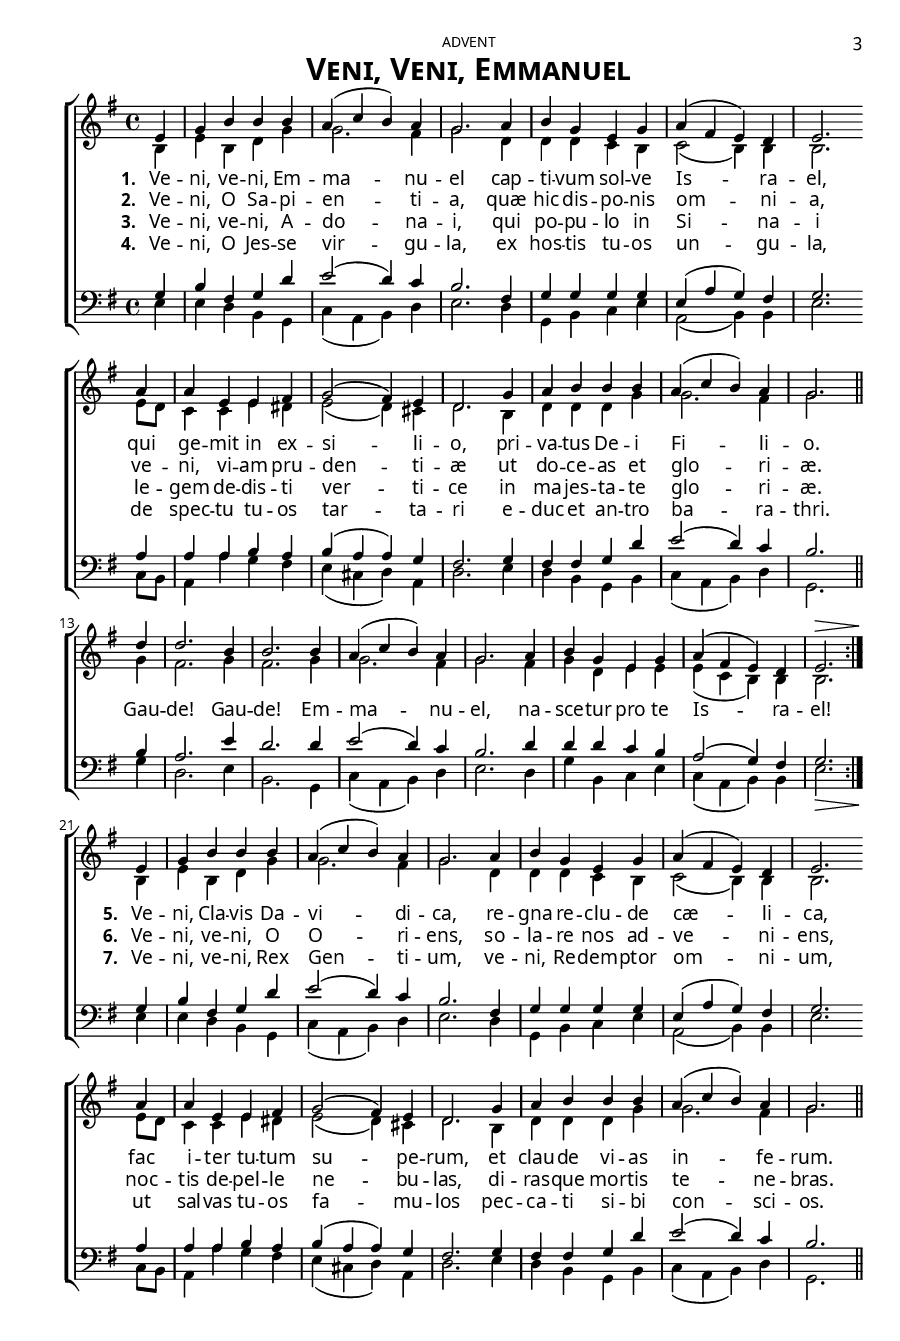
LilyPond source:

\version "2.14.2"
\include "../util.ly"
\header {
  title = \markup{\override #'(font-name . "Garamond Premier Pro Semibold"){ \abs-fontsize #15 \smallCapsOldStyle"Veni, Veni, Emmanuel"}}
  %composer = \markup\oldStyleNum"Gregorian"
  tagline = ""
}
\paper {
  paper-height = 9\in
  paper-width = 6\in
  indent = 0\in
  %system-system-spacing = #'((basic-distance . 10) (padding . 0))
  system-system-spacing =
    #'((basic-distance . 0)
       (minimum-distance . 0)
       (padding . -10)
       (stretchability . 100))
  ragged-last-bottom = ##f
  ragged-bottom = ##f
  two-sided = ##t
  inner-margin = 0.5\in
  outer-margin = 0.25\in
  top-margin = 0.25\in
  bottom-margin = 0.25\in
  first-page-number = #003
  print-first-page-number = ##t
  headerLine = \markup{\override #'(font-name . "Garamond Premier Pro") \smallCaps advent}
  oddHeaderMarkup = \markup\fill-line{
     \override #'(font-name . "Garamond Premier Pro")\abs-fontsize #8.5
     \combine 
        \fill-line{"" \on-the-fly #print-page-number-check-first
        \oldStylePageNum""
        }
        \fill-line{\headerLine}
  }
  evenHeaderMarkup = \markup {
     \override #'(font-name . "Garamond Premier Pro")\abs-fontsize #8.5
     \combine
        \on-the-fly #print-page-number-check-first
        \oldStylePageNum""
        \fill-line{\headerLine}
  }
}
#(set-global-staff-size 15) \paper{ #(define fonts (make-pango-font-tree "GoudyOlSt BT" "Garamond Premier Pro" "Garamond Premier Pro" (/ 15 20))) }
global = {
  \key g \major
  \time 4/4
  \autoBeamOff
  \override DynamicLineSpanner #'staff-padding = #0.0
  \override DynamicLineSpanner #'Y-extent = #'(-0 . 0)
}

sopMusic = \relative c' {
  \repeat volta 2{
    \partial 4 e4 |
    g b b b |
    a( c b) a |
    g2. a4 |
    b g e g |
    
    a( fis e) d |
    e2. \bar""\break a4 |
    a e e fis |
    g2( fis4) e |
    
    d2. g4 |
    a b b b |
    a( c b) a |
    \partial 2. g2. \bar "||" \break
    
    \partial 4 d'4 |
    d2. b4 |
    b2. b4 |
    a( c b) a |
    g2. a4 |
    b g e g |
    a( fis e) d |
    \partial 2. <<e2. {s2^\> s8. s16\!}>>  \break
  }
  
  
  \partial 4 e4 |
  g b b b |
  a( c b) a |
  g2. a4 |
  b g e g |
  
  a( fis e) d |
  e2. \bar""\break a4 |
  a e e fis |
  g2( fis4) e |
  
  d2. g4 |
  a b b b |
  a( c b) a |
  \partial 2. g2. \bar "||" \break
}
sopWords = \lyricmode {
  
}

altoMusic = \relative c' {
  b4 |
  e b d g |
  g2. fis4 |
  g2. d4 |
  d d c b |
  
  c2(  b4) b |
  b2. e8[ d] |
  c4 c e dis |
  e2( d4) cis |
  
  d2. b4 |
  d d d g |
  g2. fis4 |
  g2. |
  
  g4 |
  fis2. g4 |
  fis2. g4 |
  g2. fis4 |
  g2. fis4 |
  g d e e |
  e( c b) b |
  b2.
  
  
  
  
  b4 |
  e b d g |
  g2. fis4 |
  g2. d4 |
  d d c b |
  
  c2(  b4) b |
  b2. e8[ d] |
  c4 c e dis |
  e2( d4) cis |
  
  d2. b4 |
  d d d g |
  g2. fis4 |
  g2. |
}
altoWords = \lyricmode {
  \dropLyricsVII
  \set stanza = #"1. "
  Ve -- ni, ve -- ni, Em -- ma -- nu -- el
  cap -- ti -- vum sol -- ve Is -- ra -- el,
  qui ge -- mit in ex -- si -- li -- o,
  pri -- va -- tus De -- i Fi -- li -- o.
  
  Gau -- de! Gau -- de! Em -- ma -- nu -- el,
  na -- sce -- tur pro te Is -- ra -- el!
  
  
  \set stanza = #"5. "
  Ve -- ni, Cla -- vis Da -- vi -- di -- ca,
  re -- gna re -- clu -- de cæ -- li -- ca,
  fac i -- ter tu -- tum su -- pe -- rum,
  et clau -- de vi -- as in -- fe -- rum.
}
altoWordsII = \lyricmode {
  \dropLyricsVII
  \set stanza = #"2. "
  Ve -- ni, O Sa -- pi -- en -- ti -- a,
  quæ hic dis -- po -- nis om -- ni -- a,
  ve -- ni, vi -- am pru -- den -- ti -- æ
  ut do -- ce -- as et glo -- ri -- æ.
  
  \repeat unfold 16\skip1
  \set stanza = #"6. "
  Ve -- ni, ve -- ni, O O -- ri -- ens,
  so -- la -- re nos ad -- ve -- ni -- ens,
  noc -- tis de -- pel -- le ne -- bu -- las,
  di -- ras -- que mor -- tis te -- ne -- bras.
}
altoWordsIII = \lyricmode {
  \dropLyricsVII
  \set stanza = #"3. "
  Ve -- ni, ve -- ni, A -- do -- na -- i,
  qui po -- pu -- lo in Si -- na -- i
  le -- gem de -- dis -- ti ver -- ti -- ce
  in ma -- jes -- ta -- te glo -- ri -- æ.
  
  \repeat unfold16\skip1
  \set stanza = #"7. "
  Ve -- ni, ve -- ni, Rex Gen -- ti -- um,
  ve -- ni, Re -- dem -- ptor om -- ni -- um,
  ut sal -- vas tu -- os fa -- mu -- los
  pec -- ca -- ti si -- bi con -- sci -- os.
}
altoWordsIV = \lyricmode {
  \dropLyricsVII
  \set stanza = #"4. "
  Ve -- ni, O Jes -- se vir -- gu -- la,
  ex hos -- tis tu -- os un -- gu -- la,
  de spec -- tu tu -- os tar -- ta -- ri
  e -- duc et an -- tro ba -- ra -- thri.
}
altoWordsV = \lyricmode {
}
altoWordsVI = \lyricmode {
}
altoWordsVII = \lyricmode {
}
tenorMusic = \relative c' {
  g4 |
  b fis g d' |
  e2( d4) c |
  b2. fis4 |
  g g g g |
  
  e( a g) fis |
  g2. a4 |
  a a b a |
  b( a a) g |
  
  fis2. g4 |
  fis fis g d' |
  e2( d4) c |
  b2. |
  
  b4 |
  a2. e'4 |
  d2. d4 |
  e2( d4) c |
  b2. d4 |
  d d c b |
  a2( g4) fis |
  <<g2. {s2_\> s8. s16\!}>>
  
  
  
  
  g4 |
  b fis g d' |
  e2( d4) c |
  b2. fis4 |
  g g g g |
  
  e( a g) fis |
  g2. a4 |
  a a b a |
  b( a a) g |
  
  fis2. g4 |
  fis fis g d' |
  e2( d4) c |
  b2. |
}
tenorWords = \lyricmode {

}

bassMusic = \relative c {
  e4 |
  e d b g |
  c( a b) d |
  e2. d4 |
  g, b c e |
  
  a,2( b4) b |
  e2. c8[ b] |
  a4 a' g fis |
  e( cis d) a |
  
  d2. e4 |
  d b g b |
  c( a b) d |
  g,2. |
  
  g'4 |
  d2. e4 |
  b2. g4 |
  c( a b) d |
  e2. d4 |
  g b, c e |
  c( a b) b |
  e2.
  
  
  
  
  e4 |
  e d b g |
  c( a b) d |
  e2. d4 |
  g, b c e |
  
  a,2( b4) b |
  e2. c8[ b] |
  a4 a' g fis |
  e( cis d) a |
  
  d2. e4 |
  d b g b |
  c( a b) d |
  g,2. |
}
bassWords = \lyricmode {

}

\score {
  <<
   \new ChoirStaff <<
%    \new Lyrics = sopranos \with { \override VerticalAxisGroup #'nonstaff-relatedstaff-spacing = #'((basic-distance . 1)) }
    \new Staff = women <<
      \new Voice = "sopranos" { \voiceOne << \global \sopMusic >> }
      \new Voice = "altos" { \voiceTwo << \global \altoMusic >> }
    >>
    \new Lyrics \with { alignAboveContext = #"women" \override VerticalAxisGroup #'nonstaff-relatedstaff-spacing = #'((basic-distance . 1))} \lyricsto "sopranos" \sopWords
    \new Lyrics = "altosVII"  \with { alignBelowContext = #"women" \override VerticalAxisGroup #'nonstaff-relatedstaff-spacing = #'((basic-distance . 1)) } \lyricsto "sopranos" \altoWordsVII
    \new Lyrics = "altosVI"  \with { alignBelowContext = #"women" \override VerticalAxisGroup #'nonstaff-relatedstaff-spacing = #'((basic-distance . 1)) } \lyricsto "sopranos" \altoWordsVI
    \new Lyrics = "altosV"  \with { alignBelowContext = #"women" \override VerticalAxisGroup #'nonstaff-relatedstaff-spacing = #'((basic-distance . 1)) } \lyricsto "sopranos" \altoWordsV
    \new Lyrics = "altosIV"  \with { alignBelowContext = #"women" \override VerticalAxisGroup #'nonstaff-relatedstaff-spacing = #'((basic-distance . 1)) } \lyricsto "sopranos" \altoWordsIV
    \new Lyrics = "altosIII"  \with { alignBelowContext = #"women" \override VerticalAxisGroup #'nonstaff-relatedstaff-spacing = #'((basic-distance . 1)) } \lyricsto "sopranos" \altoWordsIII
    \new Lyrics = "altosII"  \with { alignBelowContext = #"women" \override VerticalAxisGroup #'nonstaff-relatedstaff-spacing = #'((basic-distance . 1)) } \lyricsto "sopranos" \altoWordsII
    \new Lyrics = "altos"  \with { alignBelowContext = #"women" \override VerticalAxisGroup #'nonstaff-relatedstaff-spacing = #'((basic-distance . 1)) } \lyricsto "sopranos" \altoWords
   \new Staff = men <<
      \clef bass
      \new Voice = "tenors" { \voiceOne << \global \tenorMusic >> }
      \new Voice = "basses" { \voiceTwo << \global \bassMusic >> }
    >>
    \new Lyrics \with { alignAboveContext = #"men" \override VerticalAxisGroup #'nonstaff-relatedstaff-spacing = #'((basic-distance . 1)) } \lyricsto "tenors" \tenorWords
    \new Lyrics \with { alignBelowContext = #"men" \override VerticalAxisGroup #'nonstaff-relatedstaff-spacing = #'((basic-distance . 1)) } \lyricsto "basses" \bassWords
  >>
%    \new PianoStaff << \new Staff { \new Voice { \pianoRH } } \new Staff { \clef "bass" \pianoLH } >>
  >>
  \layout {
    \context {
      \Score
      %\override SpacingSpanner #'base-shortest-duration = #(ly:make-moment 1 8)
      %\override SpacingSpanner #'common-shortest-duration = #(ly:make-moment 1 4)
    }
    \context {
      % Remove all empty staves
      % \Staff \RemoveEmptyStaves \override VerticalAxisGroup #'remove-first = ##t
    }
  }
}
